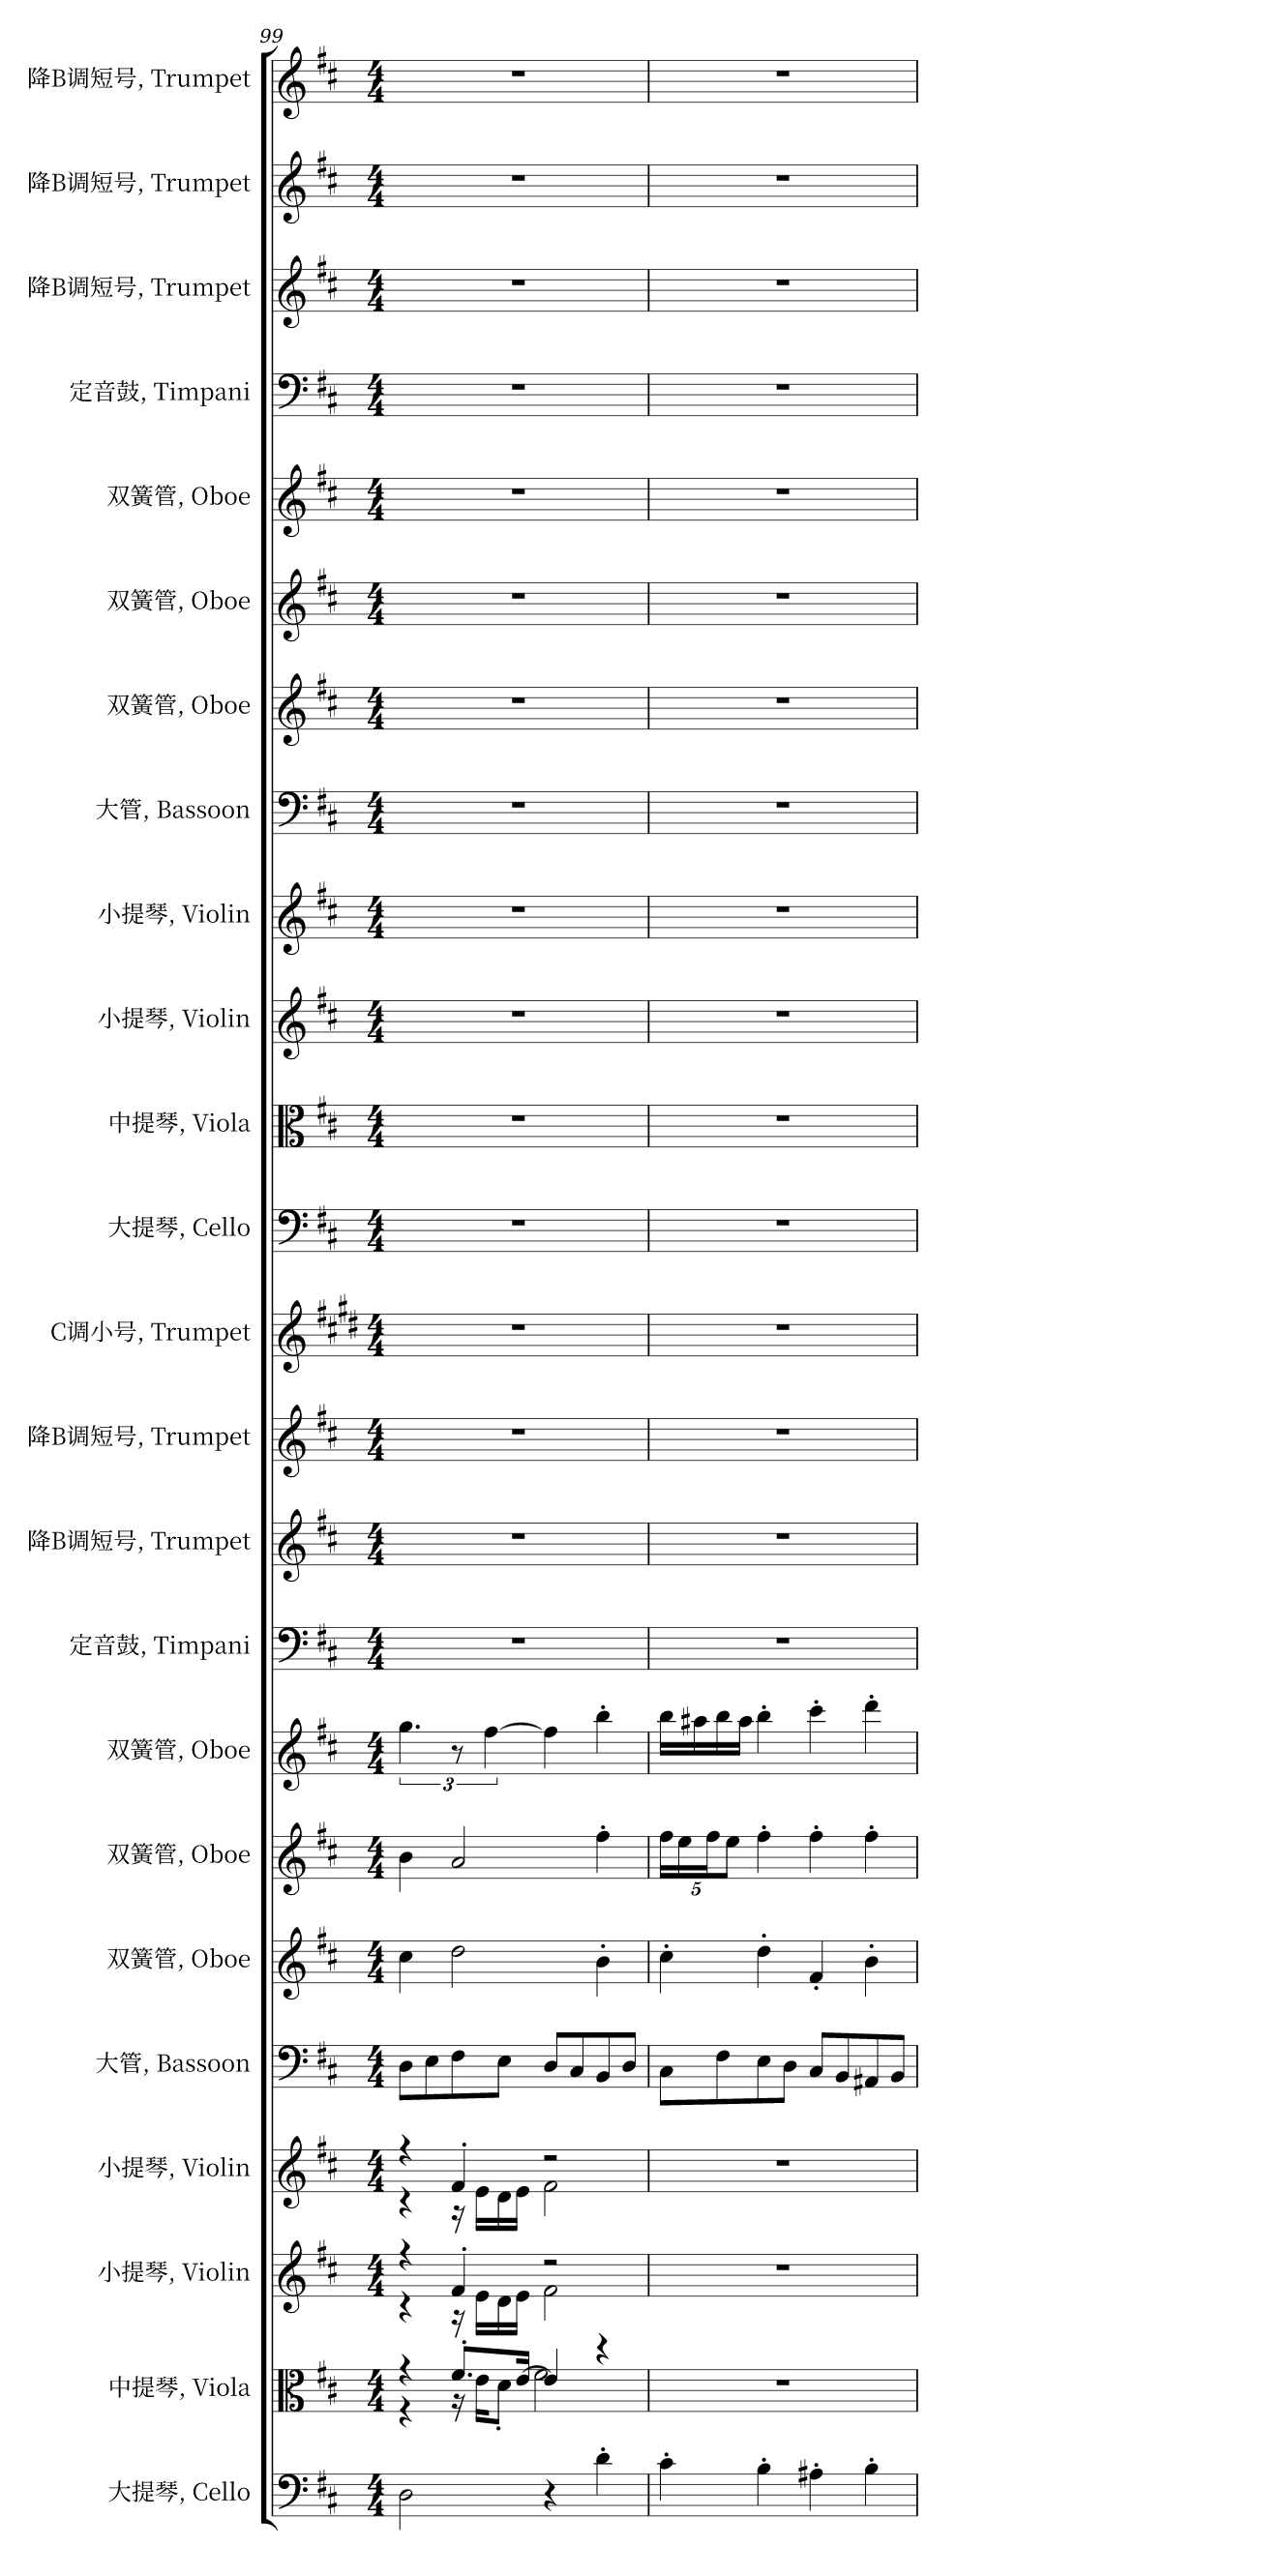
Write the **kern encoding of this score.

**kern	**kern	**kern	**kern	**kern	**kern	**kern	**kern	**kern	**kern	**kern	**kern	**kern	**kern	**kern	**kern	**kern	**kern	**kern	**kern	**kern	**kern	**kern	**kern
*part24	*part23	*part22	*part21	*part20	*part19	*part18	*part17	*part16	*part15	*part14	*part13	*part12	*part11	*part10	*part9	*part8	*part7	*part6	*part5	*part4	*part3	*part2	*part1
*staff24	*staff23	*staff22	*staff21	*staff20	*staff19	*staff18	*staff17	*staff16	*staff15	*staff14	*staff13	*staff12	*staff11	*staff10	*staff9	*staff8	*staff7	*staff6	*staff5	*staff4	*staff3	*staff2	*staff1
*I"大提琴, Cello	*I"中提琴, Viola	*I"小提琴, Violin	*I"小提琴, Violin	*I"大管, Bassoon	*I"双簧管, Oboe	*I"双簧管, Oboe	*I"双簧管, Oboe	*I"定音鼓, Timpani	*I"降B调短号, Trumpet	*I"降B调短号, Trumpet	*I"C调小号, Trumpet	*I"大提琴, Cello	*I"中提琴, Viola	*I"小提琴, Violin	*I"小提琴, Violin	*I"大管, Bassoon	*I"双簧管, Oboe	*I"双簧管, Oboe	*I"双簧管, Oboe	*I"定音鼓, Timpani	*I"降B调短号, Trumpet	*I"降B调短号, Trumpet	*I"降B调短号, Trumpet
*	*I'Vla.	*I'Vln.	*I'Vln.	*I'Bsn.	*I'Ob.	*I'Ob.	*I'Ob.	*I'Timp.	*	*	*I'C Tpt.	*	*I'Vla.	*I'Vln.	*I'Vln.	*I'Bsn.	*I'Ob.	*I'Ob.	*I'Ob.	*I'Timp.	*	*	*
*clefF4	*clefC3	*clefG2	*clefG2	*clefF4	*clefG2	*clefG2	*clefG2	*clefF4	*clefG2	*clefG2	*clefG2	*clefF4	*clefC3	*clefG2	*clefG2	*clefF4	*clefG2	*clefG2	*clefG2	*clefF4	*clefG2	*clefG2	*clefG2
*	*	*	*	*	*	*	*	*	*ITrd1c2	*ITrd1c2	*ITrd1c2	*	*	*	*	*	*	*	*	*	*ITrd1c2	*ITrd1c2	*ITrd1c2
*k[f#c#]	*k[f#c#]	*k[f#c#]	*k[f#c#]	*k[f#c#]	*k[f#c#]	*k[f#c#]	*k[f#c#]	*k[f#c#]	*k[]	*k[]	*k[f#c#]	*k[f#c#]	*k[f#c#]	*k[f#c#]	*k[f#c#]	*k[f#c#]	*k[f#c#]	*k[f#c#]	*k[f#c#]	*k[f#c#]	*k[]	*k[]	*k[]
*M4/4	*M4/4	*M4/4	*M4/4	*M4/4	*M4/4	*M4/4	*M4/4	*M4/4	*M4/4	*M4/4	*M4/4	*M4/4	*M4/4	*M4/4	*M4/4	*M4/4	*M4/4	*M4/4	*M4/4	*M4/4	*M4/4	*M4/4	*M4/4
=99	=99	=99	=99	=99	=99	=99	=99	=99	=99	=99	=99	=99	=99	=99	=99	=99	=99	=99	=99	=99	=99	=99	=99
*	*^	*^	*^	*	*	*	*	*	*	*	*	*	*	*	*	*	*	*	*	*	*	*	*
2D\	4r	4r	4r	4r	4r	4r	8D\L	4cc#\	4b\	6.gg\	1r	1r	1r	1r	1r	1r	1r	1r	1r	1r	1r	1r	1r	1r	1r	1r
.	.	.	.	.	.	.	8E\	.	.	.	.	.	.	.	.	.	.	.	.	.	.	.	.	.	.	.
.	8.f#'/L	16r	4f#'/	16r	4f#'/	16r	8F#\	2dd\	2a/	12r	.	.	.	.	.	.	.	.	.	.	.	.	.	.	.	.
.	.	16e\KL	.	16e\LL	.	16e\LL	.	.	.	.	.	.	.	.	.	.	.	.	.	.	.	.	.	.	.	.
.	.	.	.	.	.	.	.	.	.	[6ff#\	.	.	.	.	.	.	.	.	.	.	.	.	.	.	.	.
.	.	8d'\J	.	16d\	.	16d\	8E\J	.	.	.	.	.	.	.	.	.	.	.	.	.	.	.	.	.	.	.
.	[16e/Jk	.	.	16e\JJ	.	16e\JJ	.	.	.	.	.	.	.	.	.	.	.	.	.	.	.	.	.	.	.	.
4r	4e/]	2f#\	2r	2f#\	2r	2f#\	8D/L	.	.	4ff#\]	.	.	.	.	.	.	.	.	.	.	.	.	.	.	.	.
.	.	.	.	.	.	.	8C#/	.	.	.	.	.	.	.	.	.	.	.	.	.	.	.	.	.	.	.
4d'\	4r	.	.	.	.	.	8BB/	4b'\	4ff#'\	4bb'\	.	.	.	.	.	.	.	.	.	.	.	.	.	.	.	.
.	.	.	.	.	.	.	8D/J	.	.	.	.	.	.	.	.	.	.	.	.	.	.	.	.	.	.	.
*	*v	*v	*	*	*v	*v	*	*	*	*	*	*	*	*	*	*	*	*	*	*	*	*	*	*	*	*
*	*	*v	*v	*	*	*	*	*	*	*	*	*	*	*	*	*	*	*	*	*	*	*	*	*
=100	=100	=100	=100	=100	=100	=100	=100	=100	=100	=100	=100	=100	=100	=100	=100	=100	=100	=100	=100	=100	=100	=100	=100
*	*	*	*	*	*	*Xbrackettup	*	*	*	*	*	*	*	*	*	*	*	*	*	*	*	*	*
4c#'\	1r	1r	1r	8C#\L	4cc#'\	20ff#\LL	16bb\LL	1r	1r	1r	1r	1r	1r	1r	1r	1r	1r	1r	1r	1r	1r	1r	1r
.	.	.	.	.	.	20ee\	.	.	.	.	.	.	.	.	.	.	.	.	.	.	.	.	.
.	.	.	.	.	.	.	16aa#X\	.	.	.	.	.	.	.	.	.	.	.	.	.	.	.	.
.	.	.	.	.	.	20ff#\J	.	.	.	.	.	.	.	.	.	.	.	.	.	.	.	.	.
.	.	.	.	8F#\	.	.	16bb\	.	.	.	.	.	.	.	.	.	.	.	.	.	.	.	.
.	.	.	.	.	.	10ee\J	.	.	.	.	.	.	.	.	.	.	.	.	.	.	.	.	.
.	.	.	.	.	.	.	16aa#\JJ	.	.	.	.	.	.	.	.	.	.	.	.	.	.	.	.
4B'\	.	.	.	8E\	4dd'\	4ff#'\	4bb'\	.	.	.	.	.	.	.	.	.	.	.	.	.	.	.	.
.	.	.	.	8D\J	.	.	.	.	.	.	.	.	.	.	.	.	.	.	.	.	.	.	.
4A#X'\	.	.	.	8C#/L	4f#'/	4ff#'\	4ccc#'\	.	.	.	.	.	.	.	.	.	.	.	.	.	.	.	.
.	.	.	.	8BB/	.	.	.	.	.	.	.	.	.	.	.	.	.	.	.	.	.	.	.
4B'\	.	.	.	8AA#X/	4b'\	4ff#'\	4ddd'\	.	.	.	.	.	.	.	.	.	.	.	.	.	.	.	.
.	.	.	.	8BB/J	.	.	.	.	.	.	.	.	.	.	.	.	.	.	.	.	.	.	.
=	=	=	=	=	=	=	=	=	=	=	=	=	=	=	=	=	=	=	=	=	=	=	=
*-	*-	*-	*-	*-	*-	*-	*-	*-	*-	*-	*-	*-	*-	*-	*-	*-	*-	*-	*-	*-	*-	*-	*-
